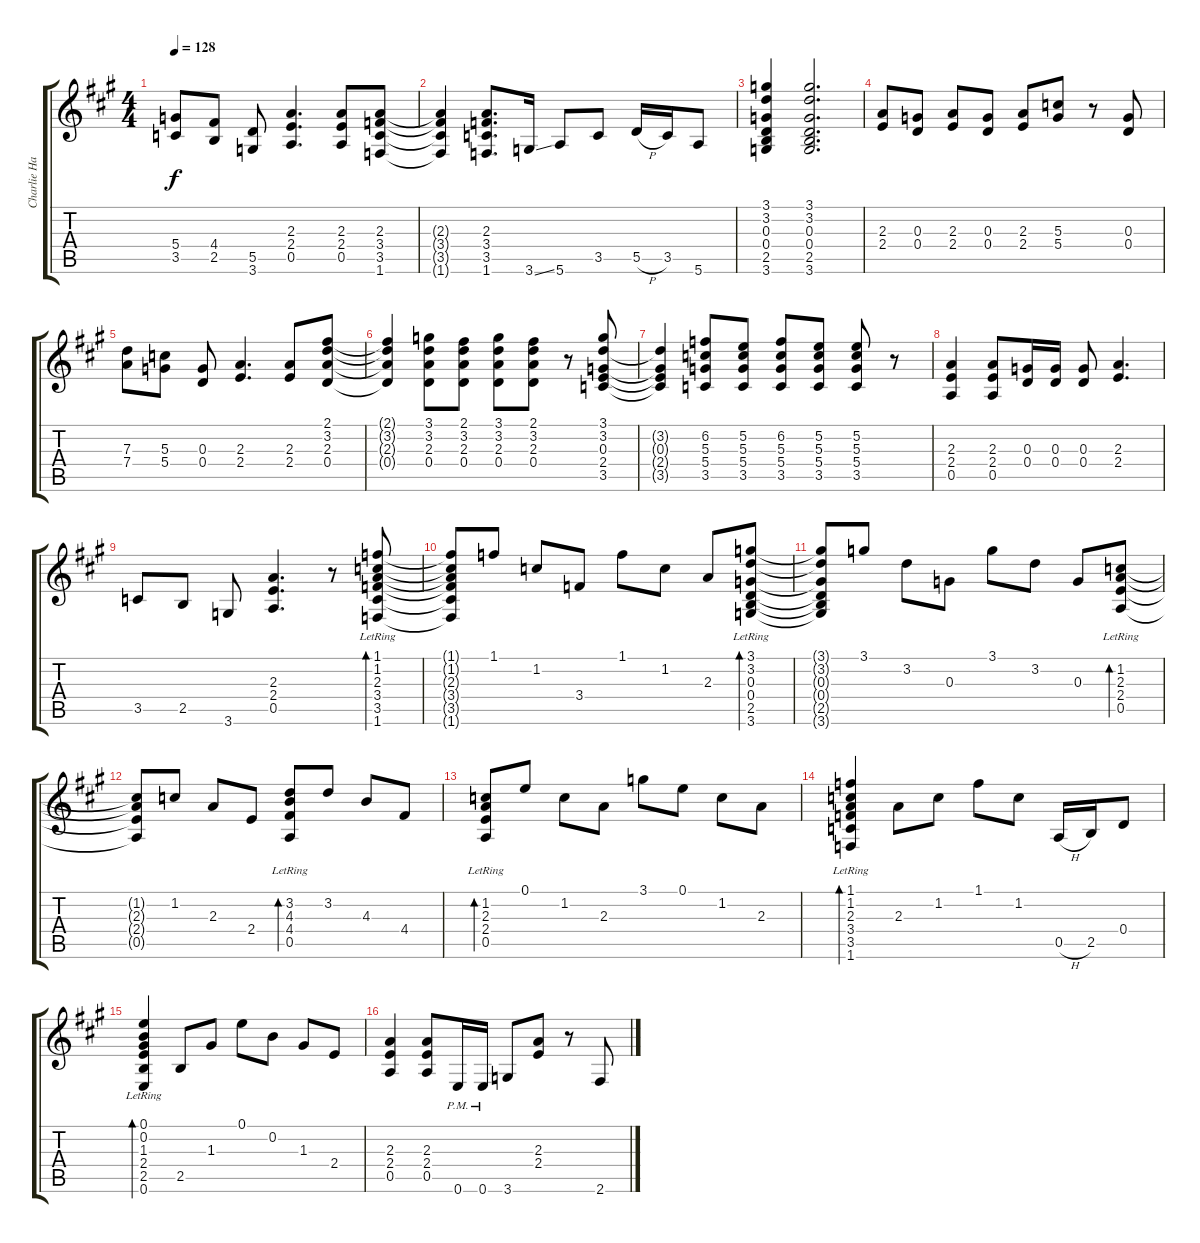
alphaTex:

\track ("Charlie Hargrett Guitar" "Charlie Ha") {instrument overdrivenguitar}
\staff {score tabs}
\tuning (E4 B3 G3 D3 A2 E2) {hide}
\ts (4 4)
\tempo 128
\clef g2
\ks a
(5.4 3.5).8{dy f} (4.4 2.5).8 (5.5 3.6).8 (2.3 2.4 0.5).4{d} (2.3 2.4 0.5).8 (2.3 3.4 3.5 1.6).8 |
(2.3{t} 3.4{t} 3.5{t} 1.6{t}).4 (2.3 3.4 3.5 1.6).8{d} 3.6{ss}.16 5.6.8 3.5.8 5.5{h}.16 3.5.16 5.6.8 |
(3.1 3.2 0.3 0.4 2.5 3.6).4 (3.1 3.2 0.3 0.4 2.5 3.6).2{d} |
(2.3 2.4).8 (0.3 0.4).8 (2.3 2.4).8 (0.3 0.4).8 (2.3 2.4).8 (5.3 5.4).8 r.8 (0.3 0.4).8 |
(7.3 7.4).8 (5.3 5.4).8 (0.3 0.4).8 (2.3 2.4).4{d} (2.3 2.4).8 (2.1 3.2 2.3 0.4).8 |
(2.1{t} 3.2{t} 2.3{t} 0.4{t}).4 (3.1 3.2 2.3 0.4).8 (2.1 3.2 2.3 0.4).8 (3.1 3.2 2.3 0.4).8 (2.1 3.2 2.3 0.4).8 r.8 (3.1 3.2 0.3 2.4 3.5).8 |
(3.2{t} 0.3{t} 2.4{t} 3.5{t}).4 (6.2 5.3 5.4 3.5).8 (5.2 5.3 5.4 3.5).8 (6.2 5.3 5.4 3.5).8 (5.2 5.3 5.4 3.5).8 (5.2 5.3 5.4 3.5).8 r.8 |
(2.3 2.4 0.5).4 (2.3 2.4 0.5).8 (0.3 0.4).16 (0.3 0.4).16 (0.3 0.4).8 (2.3 2.4).4{d} |
3.5.8 2.5.8 3.6.8 (2.3 2.4 0.5).4{d} r.8 (1.1 1.2 2.3 3.4{lr} 3.5{lr} 1.6{lr}).8{bd 480 instrument electricguitarclean} |
(1.1{t} 1.2{t} 2.3{t} 3.4{t} 3.5{t} 1.6{t}).8 1.1.8 1.2.8 3.4.8 1.1.8 1.2.8 2.3.8 (3.1{lr} 3.2{lr} 0.3{lr} 0.4{lr} 2.5{lr} 3.6{lr}).8{bd 480} |
(3.1{t} 3.2{t} 0.3{t} 0.4{t} 2.5{t} 3.6{t}).8 3.1.8 3.2.8 0.3.8 3.1.8 3.2.8 0.3.8 (1.2{lr} 2.3{lr} 2.4{lr} 0.5{lr}).8{bd 480} |
(1.2{t} 2.3{t} 2.4{t} 0.5{t}).8 1.2.8 2.3.8 2.4.8 (3.2{lr} 4.3{lr} 4.4{lr} 0.5{lr}).8{bd 480} 3.2.8 4.3.8 4.4.8 |
(1.2{lr} 2.3{lr} 2.4{lr} 0.5{lr}).8{bd 240} 0.1.8 1.2.8 2.3.8 3.1.8 0.1.8 1.2.8 2.3.8 |
(1.1{lr} 1.2{lr} 2.3{lr} 3.4{lr} 3.5{lr} 1.6{lr}).4{bd 60} 2.3.8 1.2.8 1.1.8 1.2.8 0.5{h}.16 2.5.16 0.4.8 |
(0.1{lr} 0.2{lr} 1.3{lr} 2.4{lr} 2.5{lr} 0.6{lr}).4{bd 120} 2.5.8 1.3.8 0.1.8 0.2.8 1.3.8 2.4.8 |
(2.3 2.4 0.5).4{instrument overdrivenguitar} (2.3 2.4 0.5).8 0.6{pm}.16 0.6{pm}.16 3.6.8 (2.3 2.4).8 r.8 2.6.8
